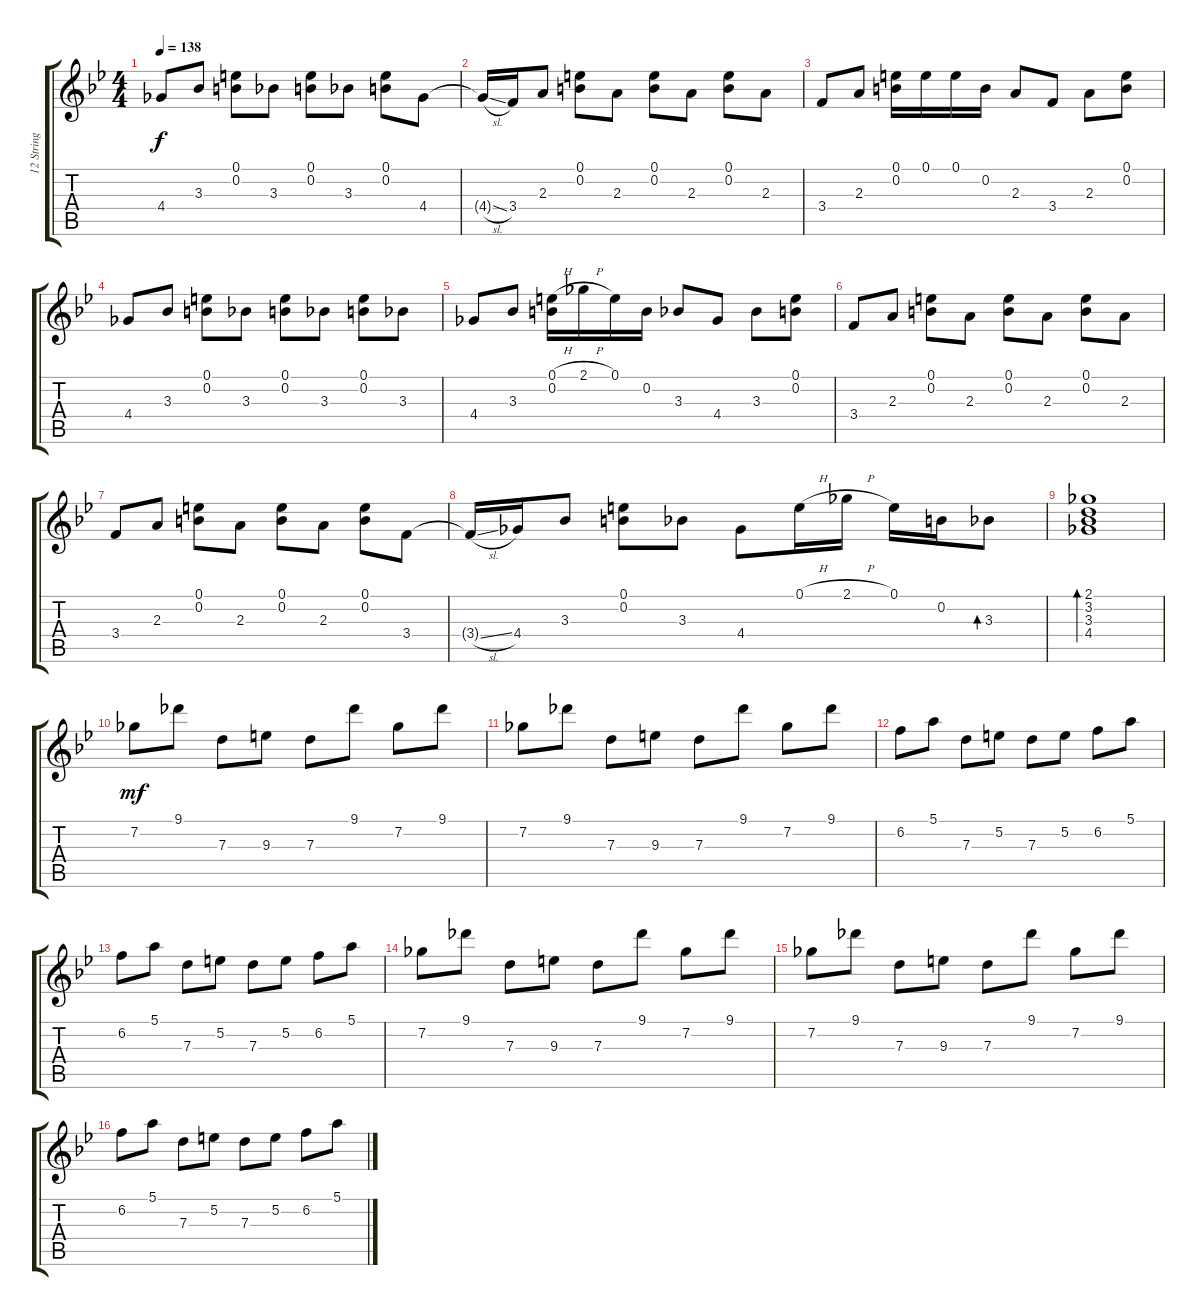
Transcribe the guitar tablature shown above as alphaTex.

\track ("12 String Guitar" "12 String ") {instrument acousticguitarnylon}
\staff {score tabs}
\tuning (E4 B3 G3 D3 A2 E2) {hide}
\ts (4 4)
\tempo 138
\clef g2
\ks gminor
4.4.8{dy f} 3.3.8 (0.1 0.2).8 3.3.8 (0.1 0.2).8 3.3.8 (0.1 0.2).8 4.4.8 |
4.4{sl t}.16 3.4.16 2.3.8 (0.1 0.2).8 2.3.8 (0.1 0.2).8 2.3.8 (0.1 0.2).8 2.3.8 |
3.4.8 2.3.8 (0.1 0.2).16 0.1.16 0.1.16 0.2.16 2.3.8 3.4.8 2.3.8 (0.1 0.2).8 |
4.4.8 3.3.8 (0.1 0.2).8 3.3.8 (0.1 0.2).8 3.3.8 (0.1 0.2).8 3.3.8 |
4.4.8 3.3.8 (0.1{h} 0.2).16 2.1{h}.16 0.1.16 0.2.16 3.3.8 4.4.8 3.3.8 (0.1 0.2).8 |
3.4.8 2.3.8 (0.1 0.2).8 2.3.8 (0.1 0.2).8 2.3.8 (0.1 0.2).8 2.3.8 |
3.4.8 2.3.8 (0.1 0.2).8 2.3.8 (0.1 0.2).8 2.3.8 (0.1 0.2).8 3.4.8 |
3.4{sl t}.16 4.4.16 3.3.8 (0.1 0.2).8 3.3.8 4.4.8 0.1{h}.16 2.1{h}.16 0.1.16 0.2.16 3.3.8{bd 480} |
(2.1 3.2 3.3 4.4).1{bd 480} |
7.2.8{dy mf} 9.1.8 7.3.8 9.3.8 7.3.8 9.1.8 7.2.8 9.1.8 |
7.2.8 9.1.8 7.3.8 9.3.8 7.3.8 9.1.8 7.2.8 9.1.8 |
6.2.8 5.1.8 7.3.8 5.2.8 7.3.8 5.2.8 6.2.8 5.1.8 |
6.2.8 5.1.8 7.3.8 5.2.8 7.3.8 5.2.8 6.2.8 5.1.8 |
7.2.8 9.1.8 7.3.8 9.3.8 7.3.8 9.1.8 7.2.8 9.1.8 |
7.2.8 9.1.8 7.3.8 9.3.8 7.3.8 9.1.8 7.2.8 9.1.8 |
6.2.8 5.1.8 7.3.8 5.2.8 7.3.8 5.2.8 6.2.8 5.1.8
